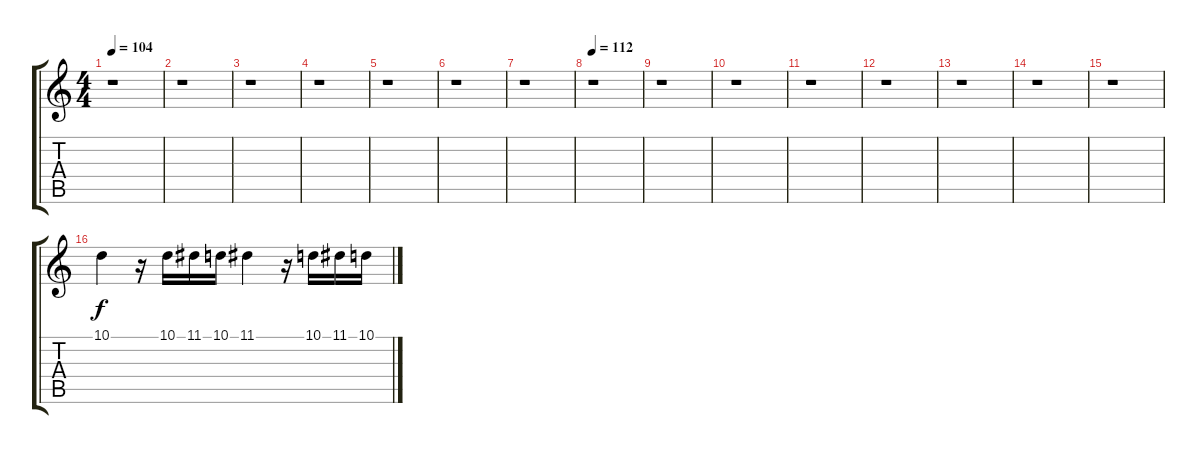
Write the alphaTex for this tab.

\track "" {instrument viola}
\staff {score tabs}
\tuning (E4 B3 G3 D3 A2 E2) {hide}
\ts (4 4)
\tempo 104
\clef g2
\ks c
r.1{dy f} |
r.1 |
r.1 |
r.1 |
r.1 |
r.1 |
r.1 |
\tempo 112
r.1 |
r.1 |
r.1 |
r.1 |
r.1 |
r.1 |
r.1 |
r.1 |
10.1.4 r.16 10.1.16 11.1.16 10.1.16 11.1.4 r.16 10.1.16 11.1.16 10.1.16
